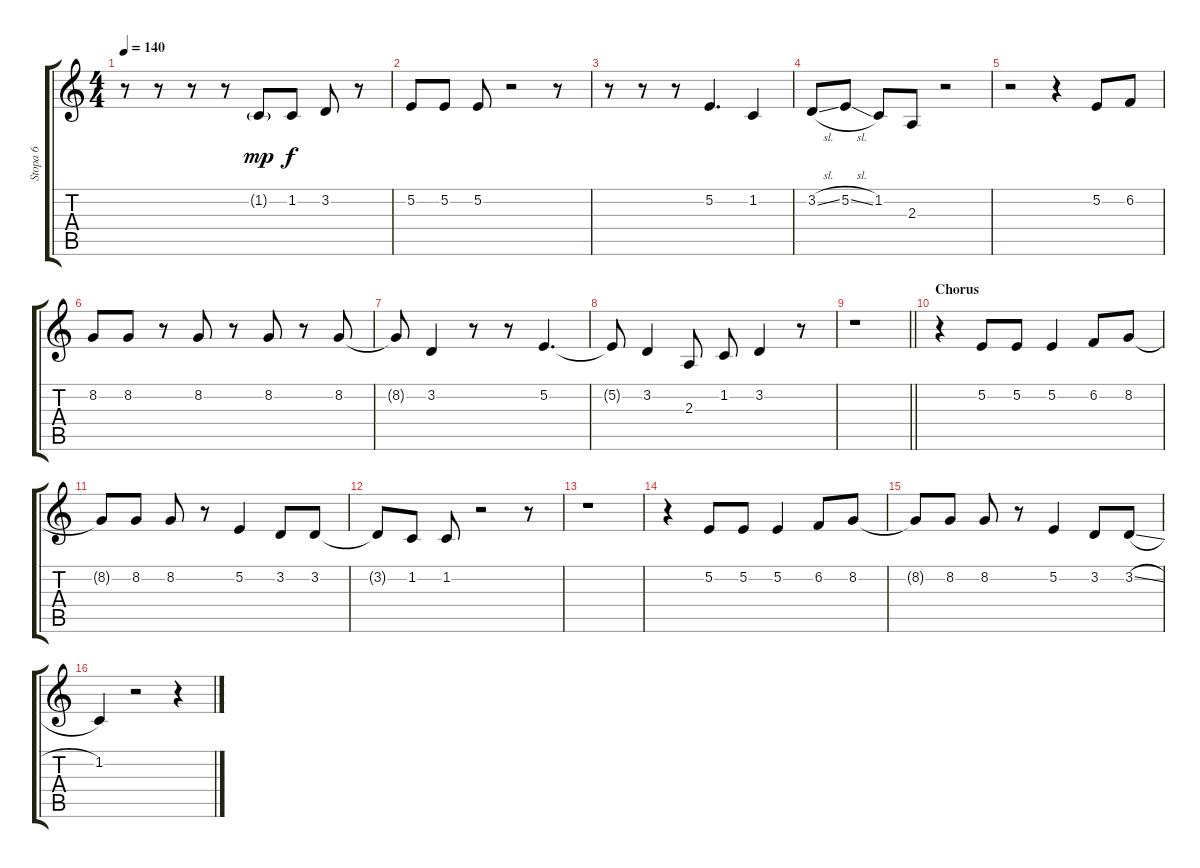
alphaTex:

\track ("Stopa 6" "Stopa 6") {instrument synthbrass2}
\staff {score tabs}
\tuning (E4 B3 G3 D3 A2 E2) {hide}
\ts (4 4)
\tempo 140
\clef g2
\ks c
r.8{dy f} r.8 r.8 r.8 1.2{g}.8{dy mp} 1.2.8{dy f} 3.2.8 r.8 |
5.2.8 5.2.8 5.2.8 r.2 r.8 |
r.8 r.8 r.8 5.2.4{d} 1.2.4 |
3.2{sl}.8 5.2{sl}.8 1.2.8 2.3.8 r.2 |
r.2 r.4 5.2.8 6.2.8 |
8.2.8 8.2.8 r.8 8.2.8 r.8 8.2.8 r.8 8.2.8 |
8.2{t}.8 3.2.4 r.8 r.8 5.2.4{d} |
5.2{t}.8 3.2.4 2.3.8 1.2.8 3.2.4 r.8 |
\barLineRight lightlight
r.1 |
\section ("" "Chorus")
r.4 5.2.8 5.2.8 5.2.4 6.2.8 8.2.8 |
8.2{t}.8 8.2.8 8.2.8 r.8 5.2.4 3.2.8 3.2.8 |
3.2{t}.8 1.2.8 1.2.8 r.2 r.8 |
r.1 |
r.4 5.2.8 5.2.8 5.2.4 6.2.8 8.2.8 |
8.2{t}.8 8.2.8 8.2.8 r.8 5.2.4 3.2.8 3.2{sl}.8 |
1.2.4 r.2 r.4
